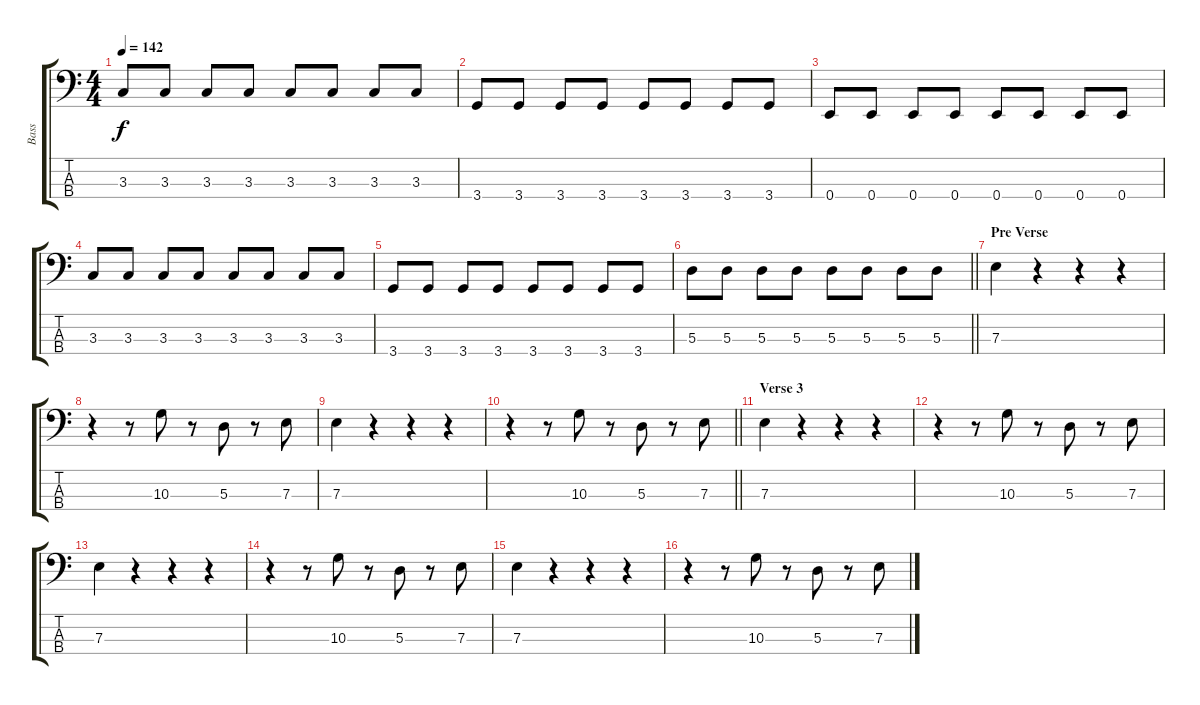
\track ("Bass" "Bass") {instrument electricbassfinger}
\staff {score tabs}
\tuning (G2 D2 A1 E1) {hide}
\ts (4 4)
\tempo 142
\clef f4
\ks c
3.3.8{dy f} 3.3.8 3.3.8 3.3.8 3.3.8 3.3.8 3.3.8 3.3.8 |
3.4.8 3.4.8 3.4.8 3.4.8 3.4.8 3.4.8 3.4.8 3.4.8 |
0.4.8 0.4.8 0.4.8 0.4.8 0.4.8 0.4.8 0.4.8 0.4.8 |
3.3.8 3.3.8 3.3.8 3.3.8 3.3.8 3.3.8 3.3.8 3.3.8 |
3.4.8 3.4.8 3.4.8 3.4.8 3.4.8 3.4.8 3.4.8 3.4.8 |
\barLineRight lightlight
5.3.8 5.3.8 5.3.8 5.3.8 5.3.8 5.3.8 5.3.8 5.3.8 |
\section ("" "Pre Verse")
7.3.4 r.4 r.4 r.4 |
r.4 r.8 10.3.8 r.8 5.3.8 r.8 7.3.8 |
7.3.4 r.4 r.4 r.4 |
\barLineRight lightlight
r.4 r.8 10.3.8 r.8 5.3.8 r.8 7.3.8 |
\section ("" "Verse 3")
7.3.4 r.4 r.4 r.4 |
r.4 r.8 10.3.8 r.8 5.3.8 r.8 7.3.8 |
7.3.4 r.4 r.4 r.4 |
r.4 r.8 10.3.8 r.8 5.3.8 r.8 7.3.8 |
7.3.4 r.4 r.4 r.4 |
r.4 r.8 10.3.8 r.8 5.3.8 r.8 7.3.8
